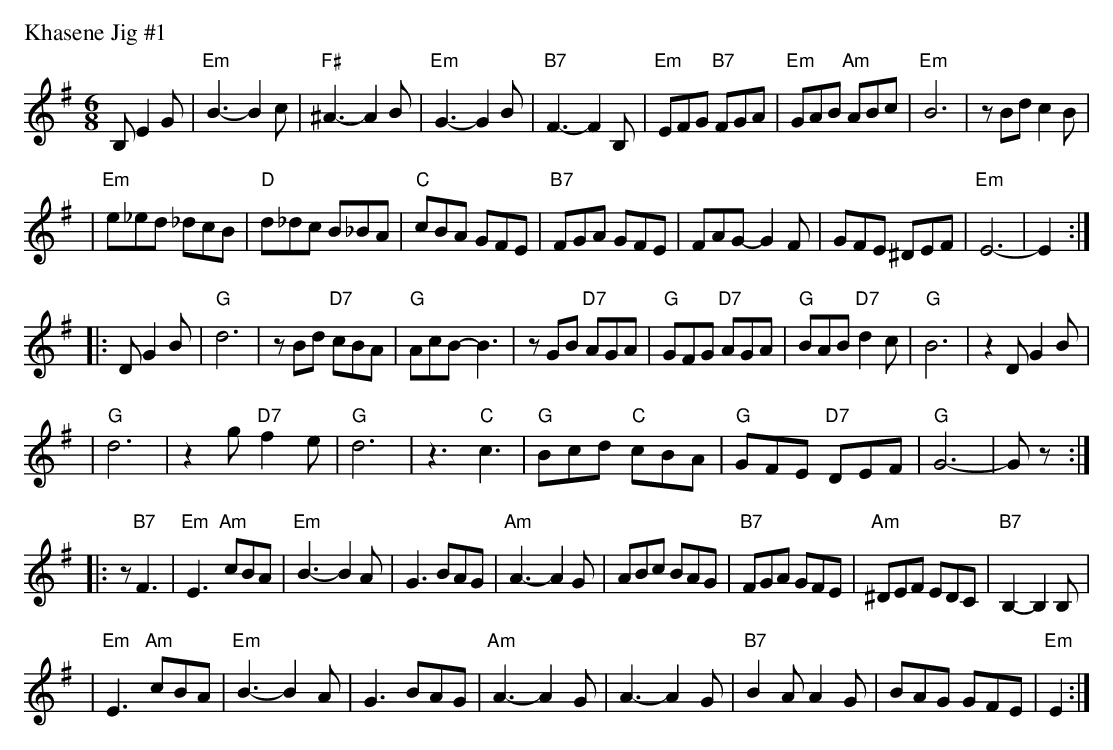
X:1
P: Khasene Jig #1
M: 6/8
L: 1/8
K: Em
B, E2G \
| "Em"B3- B2c | "F#"^A3- A2B | "Em"G3- G2B | "B7"F3- F2B, \
| "Em"EFG "B7"FGA | "Em"GAB "Am"ABc | "Em"B6 | zBd c2B |
| "Em"e_ed _dcB | "D"d_dc B_BA | "C"cBA GFE | "B7"FGA GFE \
| FAG- G2F | GFE ^DEF | "Em"E6- | E2 :|
|: D G2B \
| "G"d6 | zBd "D7"cBA | "G"AcB- B3 | zGB "D7"AGA \
| "G"GFG "D7"AGA | "G"BAB "D7"d2c | "G"B6 | z2D G2B |
| "G"d6 | z2g "D7"f2e | "G"d6 | z3 "C"c3 \
| "G"Bcd "C"cBA | "G"GFE "D7"DEF | "G"G6- | Gz :|
|: z "B7"F3 \
| "Em "E3 "Am"cBA | "Em"B3- B2A | G3 BAG | "Am"A3- A2G \
| ABc BAG | "B7"FGA GFE | "Am"^DEF EDC | "B7"B,2- B,2B, |
| "Em"E3 "Am"cBA | "Em"B3- B2A | G3 BAG | "Am"A3- A2G \
| A3- A2G | "B7"B2A A2G | BAG GFE | "Em"E2 :|
